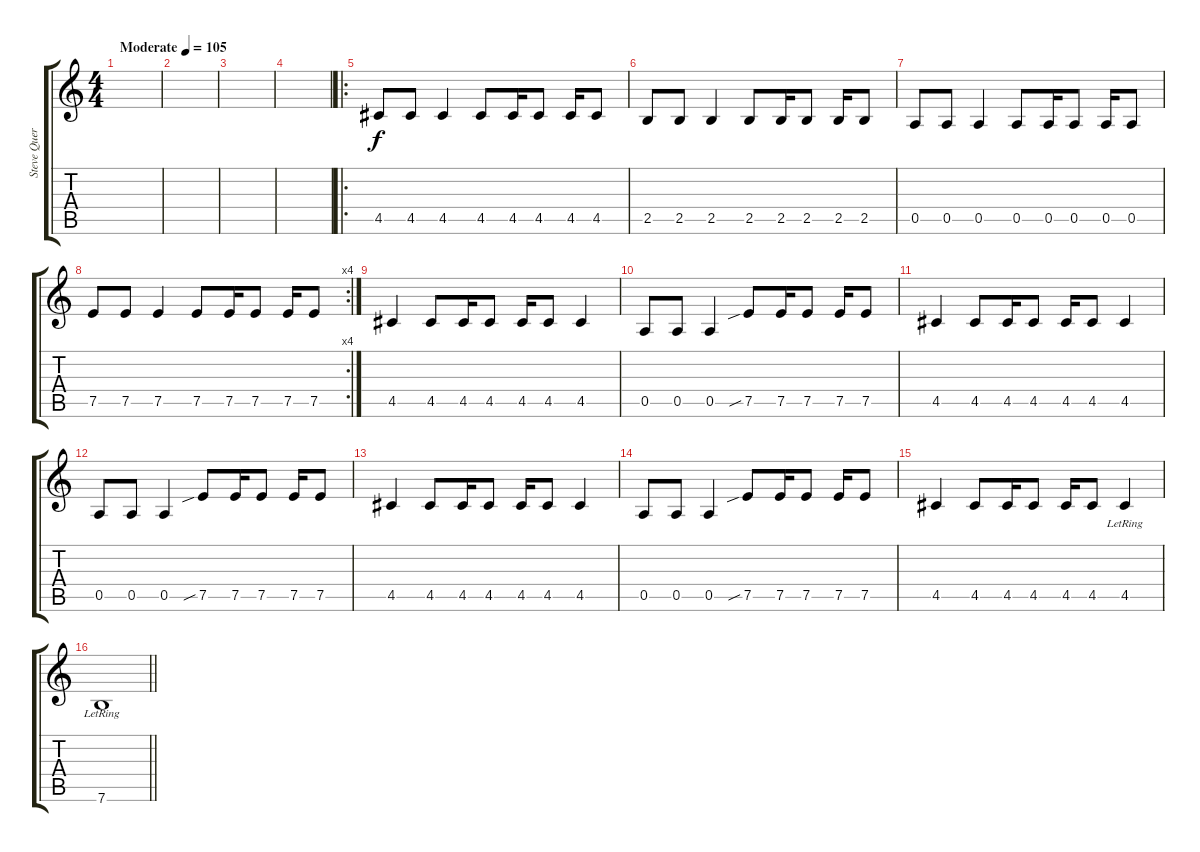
\track ("Steve Queralt" "Steve Quer") {instrument electricbasspick}
\staff {score tabs}
\tuning (E4 B3 G3 D3 A2 E2) {hide}
\ts (4 4)
\tempo (105 "Moderate")
\clef g2
\ks c
|
|
|
|
\ro
4.5.8 4.5.8 4.5.4 4.5.8 4.5.16 4.5.8 4.5.16 4.5.8 |
2.5.8 2.5.8 2.5.4 2.5.8 2.5.16 2.5.8 2.5.16 2.5.8 |
0.5.8 0.5.8 0.5.4 0.5.8 0.5.16 0.5.8 0.5.16 0.5.8 |
\rc 4
7.5.8 7.5.8 7.5.4 7.5.8 7.5.16 7.5.8 7.5.16 7.5.8 |
4.5.4 4.5.8 4.5.16 4.5.8 4.5.16 4.5.8 4.5.4 |
0.5.8 0.5.8 0.5.4 7.5{sib}.8 7.5.16 7.5.8 7.5.16 7.5.8 |
4.5.4 4.5.8 4.5.16 4.5.8 4.5.16 4.5.8 4.5.4 |
0.5.8 0.5.8 0.5.4 7.5{sib}.8 7.5.16 7.5.8 7.5.16 7.5.8 |
4.5.4 4.5.8 4.5.16 4.5.8 4.5.16 4.5.8 4.5.4 |
0.5.8 0.5.8 0.5.4 7.5{sib}.8 7.5.16 7.5.8 7.5.16 7.5.8 |
4.5.4 4.5.8 4.5.16 4.5.8 4.5.16 4.5.8 4.5{lr}.4 |
\barLineRight lightlight
7.6{lr}.1
